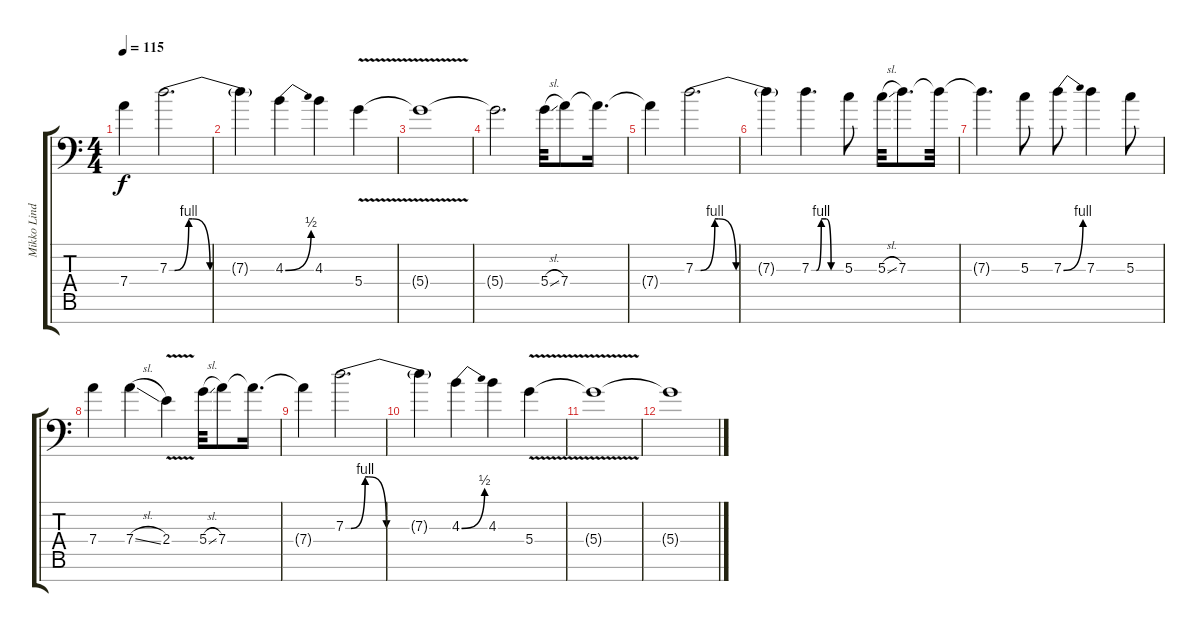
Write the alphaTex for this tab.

\track ("Mikko Lindström" "Mikko Lind") {instrument acousticguitarsteel}
\staff {score tabs}
\tuning (E4 B3 G3 D3 A2 E2 C-1) {hide}
\ts (4 4)
\tempo 115
\clef f4
\ks c
7.4{t}.4{dy f} 7.3{be (custom 0 0 3 0 11 4 13 4 23 0 25 0 30 0 60 0)}.2{d} |
7.3{t}.4 4.3{be (bend 0 0 60 2)}.4 4.3.4 5.4{v}.4 |
5.4{t}.1 |
5.4{t}.2{d} 5.4{sl}.32 7.4.8 7.4{t}.16{d} |
7.4{t}.4 7.3{be (custom 0 0 3 0 11 4 13 4 23 0 25 0 30 0 60 0)}.2{d} |
7.3{t}.4 7.3{be (custom 0 0 10 0 20 4 30 4 40 0 60 0)}.4{d} 5.3.8 5.3{sl}.32 7.3.8{d} 7.3{t}.32 |
7.3{t}.4{d} 5.3.8 7.3{be (bend 0 0 60 4)}.8 7.3.4 5.3.8 |
7.4.4 7.4{sl}.4 2.4{v}.4 5.4{sl}.32 7.4.8 7.4{t}.16{d} |
7.4{t}.4 7.3{be (custom 0 0 3 0 11 4 13 4 23 0 25 0 30 0 60 0)}.2{d} |
7.3{t}.4 4.3{be (bend 0 0 60 2)}.4 4.3.4 5.4{v}.4 |
5.4{t}.1 |
5.4{t}.1
